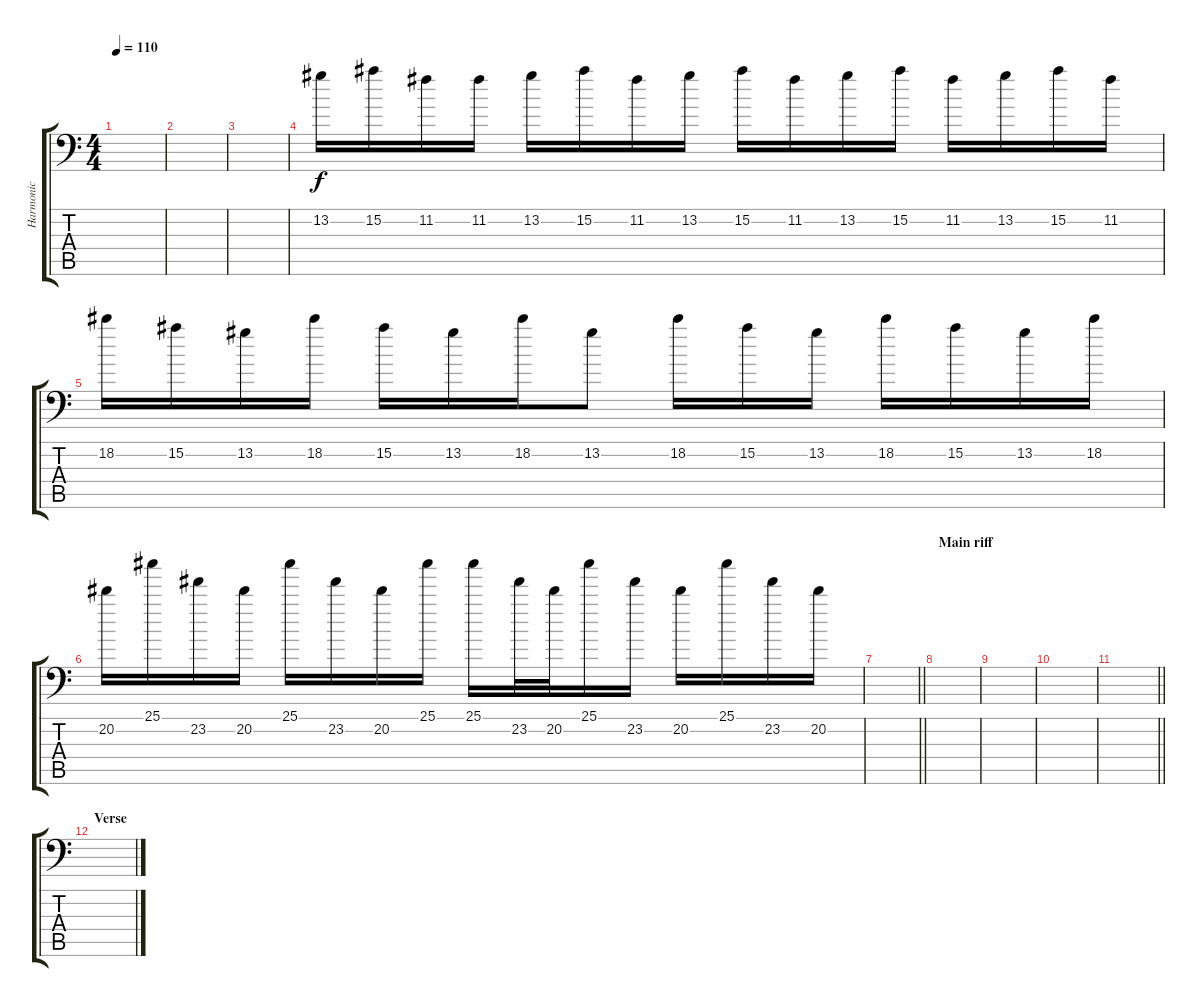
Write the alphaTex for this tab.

\track ("Harmonic" "Harmonic") {instrument distortionguitar}
\staff {score tabs}
\tuning (C4 G3 Eb3 Bb2 F2 Bb1) {hide}
\ts (4 4)
\tempo 110
\clef f4
\ks c
|
|
|
13.2.16 15.2.16 11.2.16 11.2.16 13.2.16 15.2.16 11.2.16 13.2.16 15.2.16 11.2.16 13.2.16 15.2.16 11.2.16 13.2.16 15.2.16 11.2.16 |
18.2.16 15.2.16 13.2.16 18.2.16 15.2.16 13.2.16 18.2.16 13.2.8 18.2.16 15.2.16 13.2.16 18.2.16 15.2.16 13.2.16 18.2.16 |
20.2.16 25.1.16 23.2.16 20.2.16 25.1.16 23.2.16 20.2.16 25.1.16 25.1.16 23.2.32 20.2.32 25.1.16 23.2.16 20.2.16 25.1.16 23.2.16 20.2.16 |
\barLineRight lightlight
|
\section ("" "Main riff")
|
|
|
\barLineRight lightlight
|
\section ("" "Verse")
